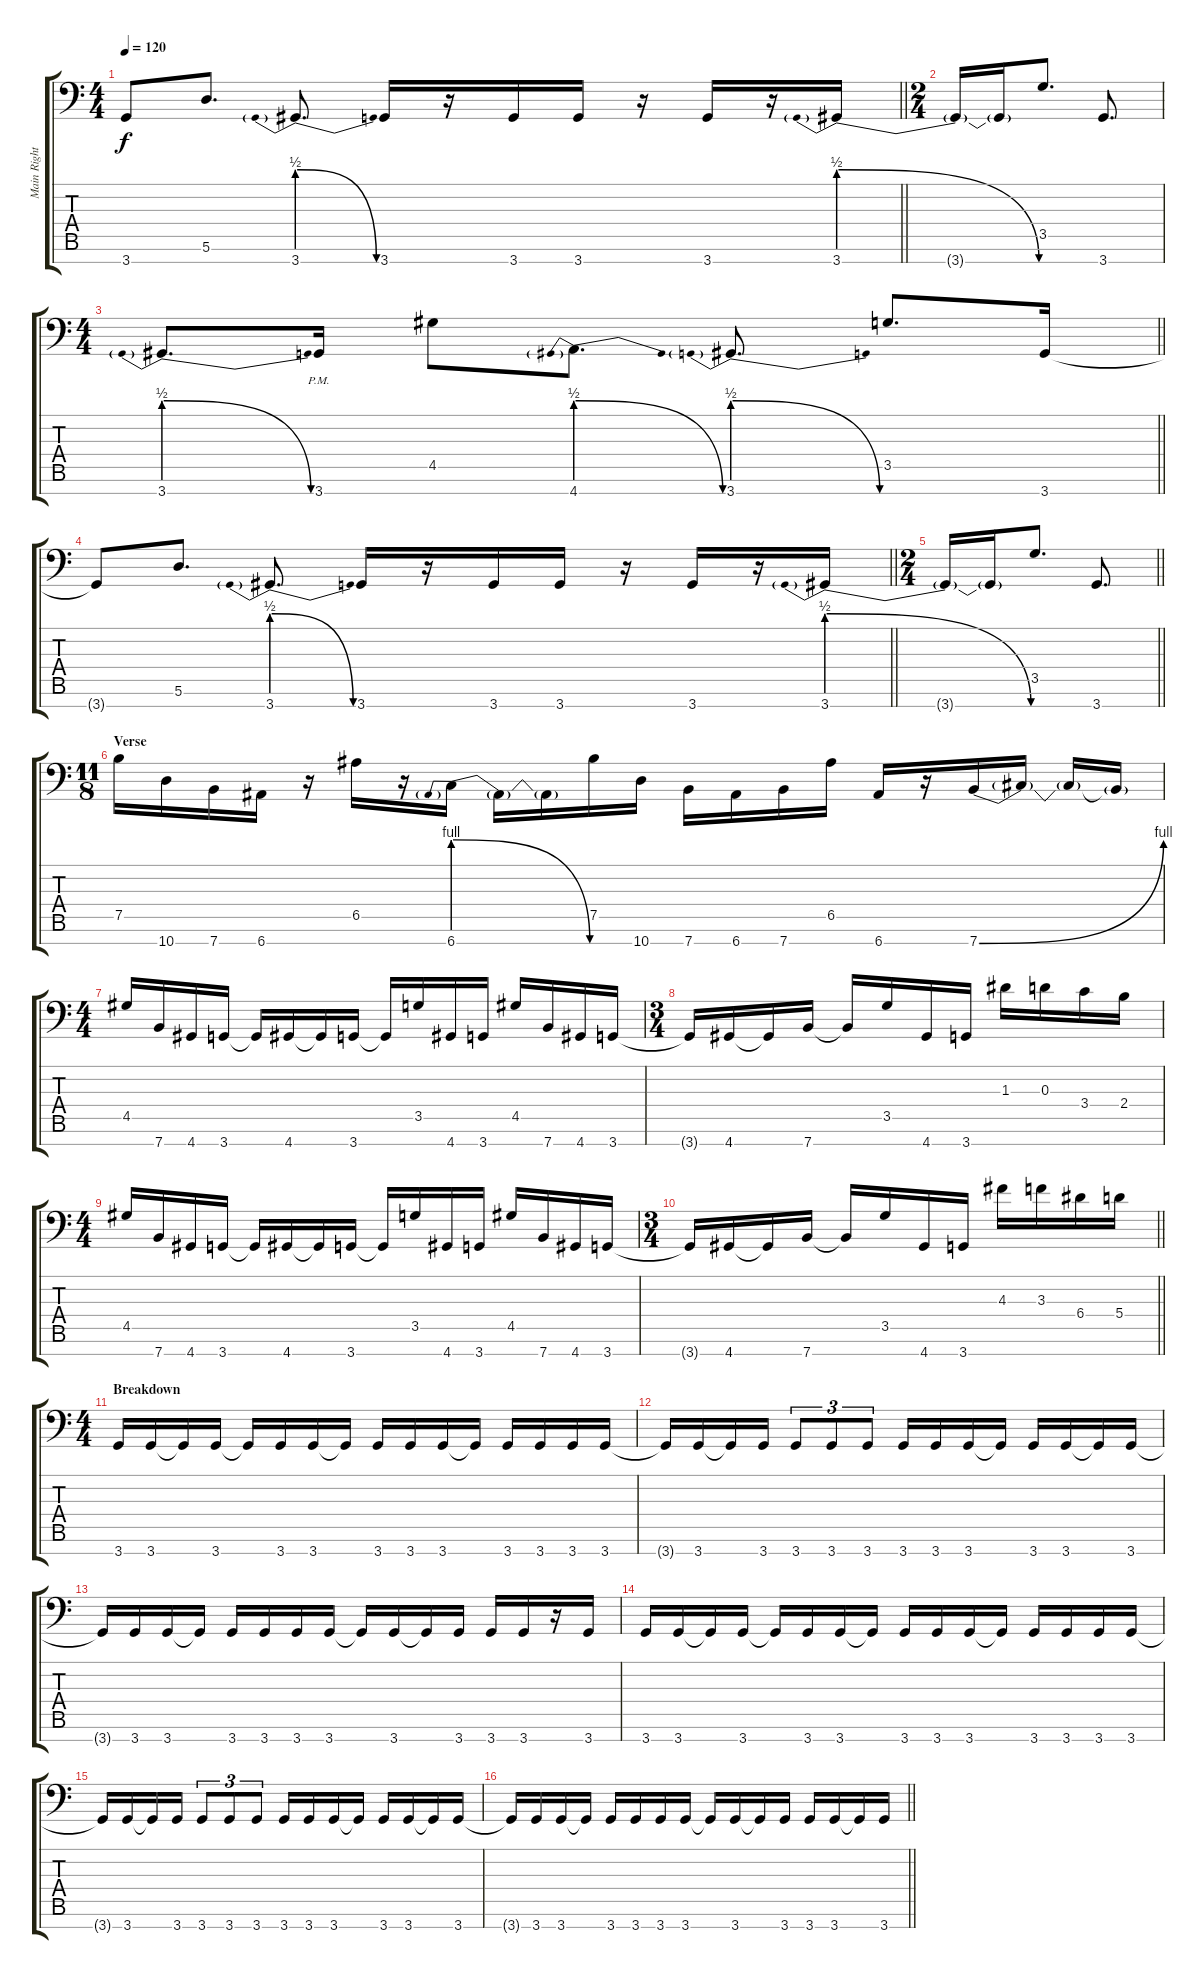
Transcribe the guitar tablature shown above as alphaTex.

\track ("Main Right" "Main Right") {instrument distortionguitar}
\staff {score tabs}
\tuning (B3 Gb3 D3 A2 E2 A1 E1) {hide}
\ts (4 4)
\tempo 120
\clef f4
\barLineRight lightlight
\ks c
3.7{t}.8{dy f} 5.6.8{d} 3.7{be (prebendrelease 0 2 60 0)}.8{d} 3.7.16 r.16 3.7.16 3.7.16 r.16 3.7.16 r.16 3.7{be (prebendrelease 0 2 60 0)}.16 |
\ts (2 4)
3.7{t}.16 3.7{t}.16 3.5.8{d} 3.7.8{d} |
\ts (4 4)
\barLineRight lightlight
3.7{be (prebendrelease 0 2 60 0)}.8{d} 3.7{pm}.16 4.5.8 4.7{be (prebendrelease 0 2 60 0)}.8{d} 3.7{be (prebendrelease 0 2 60 0)}.8{d} 3.5.8{d} 3.7.16 |
\barLineRight lightlight
3.7{t}.8 5.6.8{d} 3.7{be (prebendrelease 0 2 60 0)}.8{d} 3.7.16 r.16 3.7.16 3.7.16 r.16 3.7.16 r.16 3.7{be (prebendrelease 0 2 60 0)}.16 |
\ts (2 4)
\barLineRight lightlight
3.7{t}.16 3.7{t}.16 3.5.8{d} 3.7.8{d} |
\ts (11 8)
\section ("" "Verse")
7.5.16 10.7.16 7.7.16 6.7.16 r.16 6.5.16 r.16 6.7{be (prebendrelease 0 4 60 0)}.16 6.7{t}.16 6.7{t}.16 7.5.16 10.7.16 7.7.16 6.7.16 7.7.16 6.5.16 6.7.16 r.16 7.7{be (bend 0 0 60 4)}.16 7.7{t}.16 7.7{t}.16 7.7{t}.16 |
\ts (4 4)
4.5.16 7.7.16 4.7.16 3.7.16 3.7{t}.16 4.7.16 4.7{t}.16 3.7.16 3.7{t}.16 3.5.16 4.7.16 3.7.16 4.5.16 7.7.16 4.7.16 3.7.16 |
\ts (3 4)
3.7{t}.16 4.7.16 4.7{t}.16 7.7.16 7.7{t}.16 3.5.16 4.7.16 3.7.16 1.3.16 0.3.16 3.4.16 2.4.16 |
\ts (4 4)
4.5.16 7.7.16 4.7.16 3.7.16 3.7{t}.16 4.7.16 4.7{t}.16 3.7.16 3.7{t}.16 3.5.16 4.7.16 3.7.16 4.5.16 7.7.16 4.7.16 3.7.16 |
\ts (3 4)
\barLineRight lightlight
3.7{t}.16 4.7.16 4.7{t}.16 7.7.16 7.7{t}.16 3.5.16 4.7.16 3.7.16 4.3.16 3.3.16 6.4.16 5.4.16 |
\ts (4 4)
\section ("" "Breakdown")
3.7.16 3.7.16 3.7{t}.16 3.7.16 3.7{t}.16 3.7.16 3.7.16 3.7{t}.16 3.7.16 3.7.16 3.7.16 3.7{t}.16 3.7.16 3.7.16 3.7.16 3.7.16 |
3.7{t}.16 3.7.16 3.7{t}.16 3.7.16 3.7.8{tu (3 2)} 3.7.8{tu (3 2)} 3.7.8{tu (3 2)} 3.7.16 3.7.16 3.7.16 3.7{t}.16 3.7.16 3.7.16 3.7{t}.16 3.7.16 |
3.7{t}.16 3.7.16 3.7.16 3.7{t}.16 3.7.16 3.7.16 3.7.16 3.7.16 3.7{t}.16 3.7.16 3.7{t}.16 3.7.16 3.7.16 3.7.16 r.16 3.7.16 |
3.7.16 3.7.16 3.7{t}.16 3.7.16 3.7{t}.16 3.7.16 3.7.16 3.7{t}.16 3.7.16 3.7.16 3.7.16 3.7{t}.16 3.7.16 3.7.16 3.7.16 3.7.16 |
3.7{t}.16 3.7.16 3.7{t}.16 3.7.16 3.7.8{tu (3 2)} 3.7.8{tu (3 2)} 3.7.8{tu (3 2)} 3.7.16 3.7.16 3.7.16 3.7{t}.16 3.7.16 3.7.16 3.7{t}.16 3.7.16 |
\barLineRight lightlight
3.7{t}.16 3.7.16 3.7.16 3.7{t}.16 3.7.16 3.7.16 3.7.16 3.7.16 3.7{t}.16 3.7.16 3.7{t}.16 3.7.16 3.7.16 3.7.16 3.7{t}.16 3.7.16
